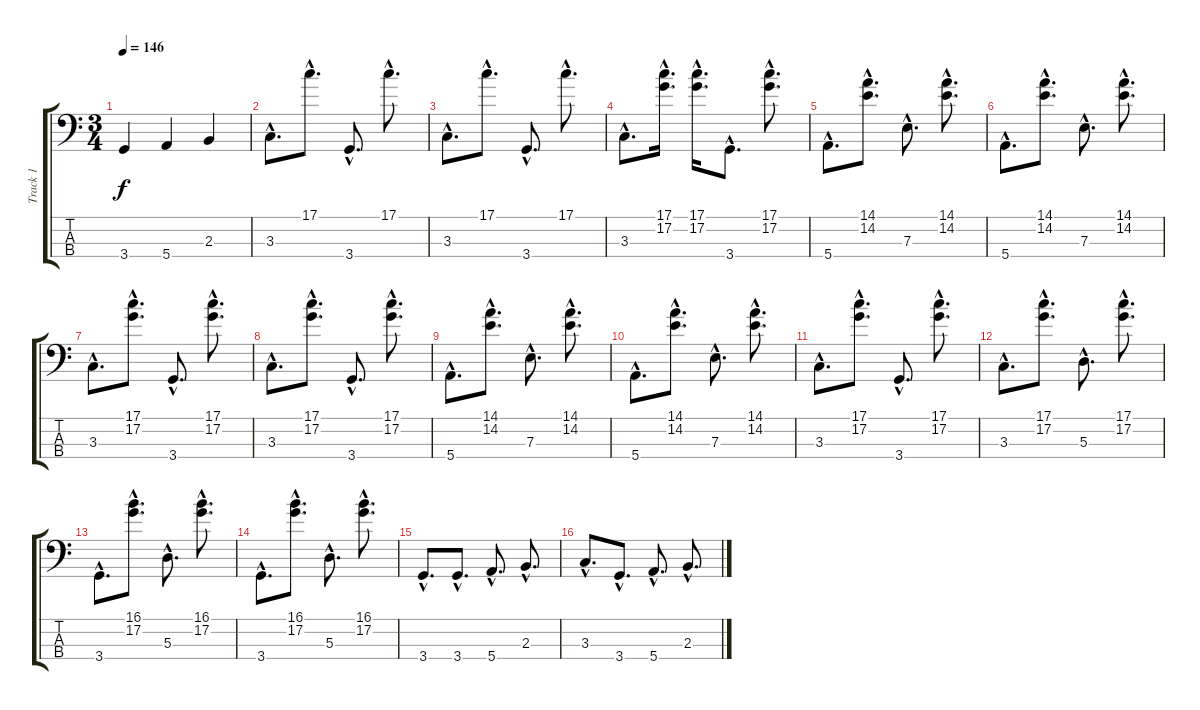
\track ("Track 1" "Track 1") {instrument electricbassfinger}
\staff {score tabs}
\tuning (G2 D2 A1 E1) {hide}
\ts (3 4)
\tempo 146
\clef f4
\ks c
3.4.4{dy f} 5.4.4 2.3.4 |
3.3{hac}.8{d} 17.1{hac}.8{d} 3.4{hac}.8{d} 17.1{hac}.8{d} |
3.3{hac}.8{d} 17.1{hac}.8{d} 3.4{hac}.8{d} 17.1{hac}.8{d} |
3.3{hac}.8{d} (17.1{hac} 17.2{hac}).16{d} (17.1{hac} 17.2{hac}).16{d} 3.4{hac}.8{d} (17.1{hac} 17.2{hac}).8{d} |
5.4{hac}.8{d} (14.1{hac} 14.2{hac}).8{d} 7.3{hac}.8{d} (14.1{hac} 14.2{hac}).8{d} |
5.4{hac}.8{d} (14.1{hac} 14.2{hac}).8{d} 7.3{hac}.8{d} (14.1{hac} 14.2{hac}).8{d} |
3.3{hac}.8{d} (17.1{hac} 17.2{hac}).8{d} 3.4{hac}.8{d} (17.1{hac} 17.2{hac}).8{d} |
3.3{hac}.8{d} (17.1{hac} 17.2{hac}).8{d} 3.4{hac}.8{d} (17.1{hac} 17.2{hac}).8{d} |
5.4{hac}.8{d} (14.1{hac} 14.2{hac}).8{d} 7.3{hac}.8{d} (14.1{hac} 14.2{hac}).8{d} |
5.4{hac}.8{d} (14.1{hac} 14.2{hac}).8{d} 7.3{hac}.8{d} (14.1{hac} 14.2{hac}).8{d} |
3.3{hac}.8{d} (17.1{hac} 17.2{hac}).8{d} 3.4{hac}.8{d} (17.1{hac} 17.2{hac}).8{d} |
3.3{hac}.8{d} (17.1{hac} 17.2{hac}).8{d} 5.3{hac}.8{d} (17.1{hac} 17.2{hac}).8{d} |
3.4{hac}.8{d} (16.1{hac} 17.2{hac}).8{d} 5.3{hac}.8{d} (16.1{hac} 17.2{hac}).8{d} |
3.4{hac}.8{d} (16.1{hac} 17.2{hac}).8{d} 5.3{hac}.8{d} (16.1{hac} 17.2{hac}).8{d} |
3.4{hac}.8{d instrument slapbass1} 3.4{hac}.8{d} 5.4{hac}.8{d} 2.3{hac}.8{d} |
3.3{hac}.8{d} 3.4{hac}.8{d} 5.4{hac}.8{d} 2.3{hac}.8{d}
